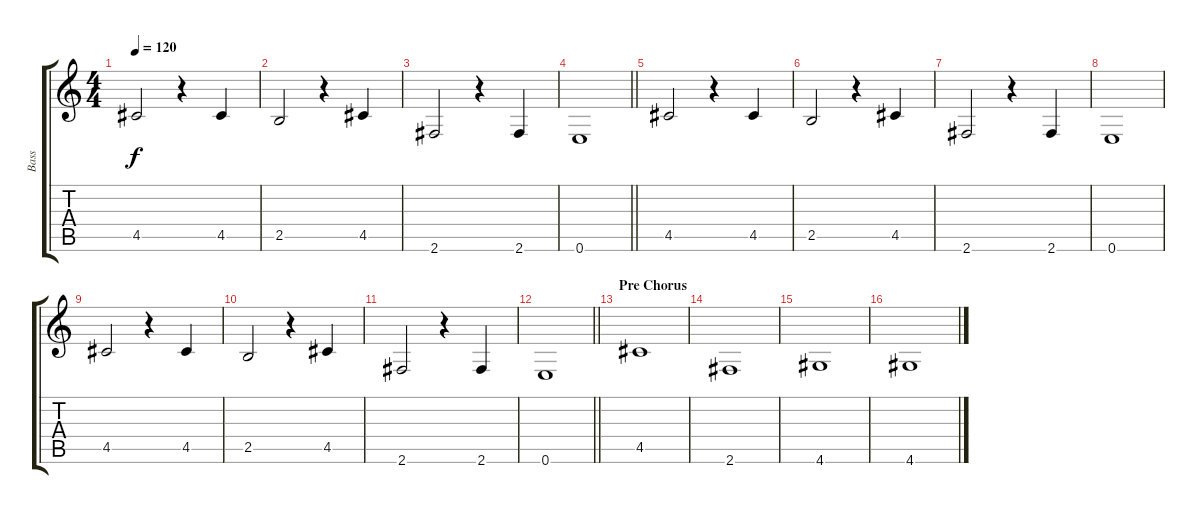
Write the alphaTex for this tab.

\track ("Bass" "Bass") {instrument electricbassfinger}
\staff {score tabs}
\tuning (E4 B3 G3 D3 A2 E2) {hide}
\ts (4 4)
\tempo 120
\clef g2
\ks c
4.5.2{dy f} r.4 4.5.4 |
2.5.2 r.4 4.5.4 |
2.6.2 r.4 2.6.4 |
\barLineRight lightlight
0.6.1 |
4.5.2 r.4 4.5.4 |
2.5.2 r.4 4.5.4 |
2.6.2 r.4 2.6.4 |
0.6.1 |
4.5.2 r.4 4.5.4 |
2.5.2 r.4 4.5.4 |
2.6.2 r.4 2.6.4 |
\barLineRight lightlight
0.6.1 |
\section ("" "Pre Chorus")
4.5.1 |
2.6.1 |
4.6.1 |
4.6.1
